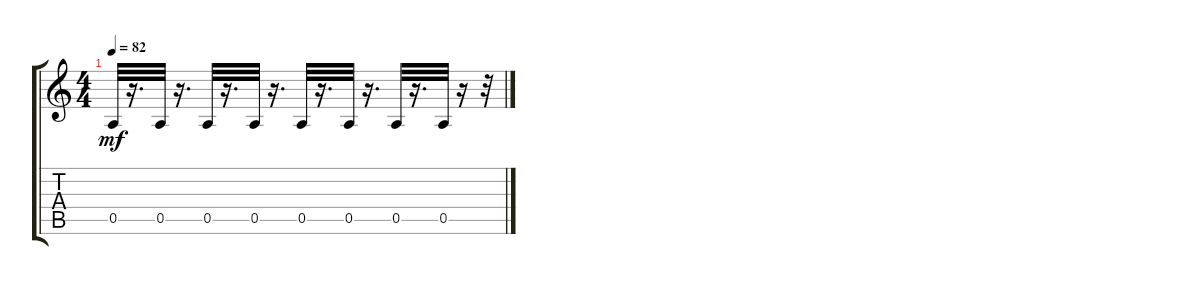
\track "" {instrument synthbass1}
\staff {score tabs}
\tuning (E4 B3 G3 D3 A2 E2) {hide}
\ts (4 4)
\tempo 82
\clef g2
\ks c
0.5.32{dy mf} r.16{d} 0.5.32 r.16{d} 0.5.32 r.16{d} 0.5.32 r.16{d} 0.5.32 r.16{d} 0.5.32 r.16{d} 0.5.32 r.16{d} 0.5.32 r.16 r.32
